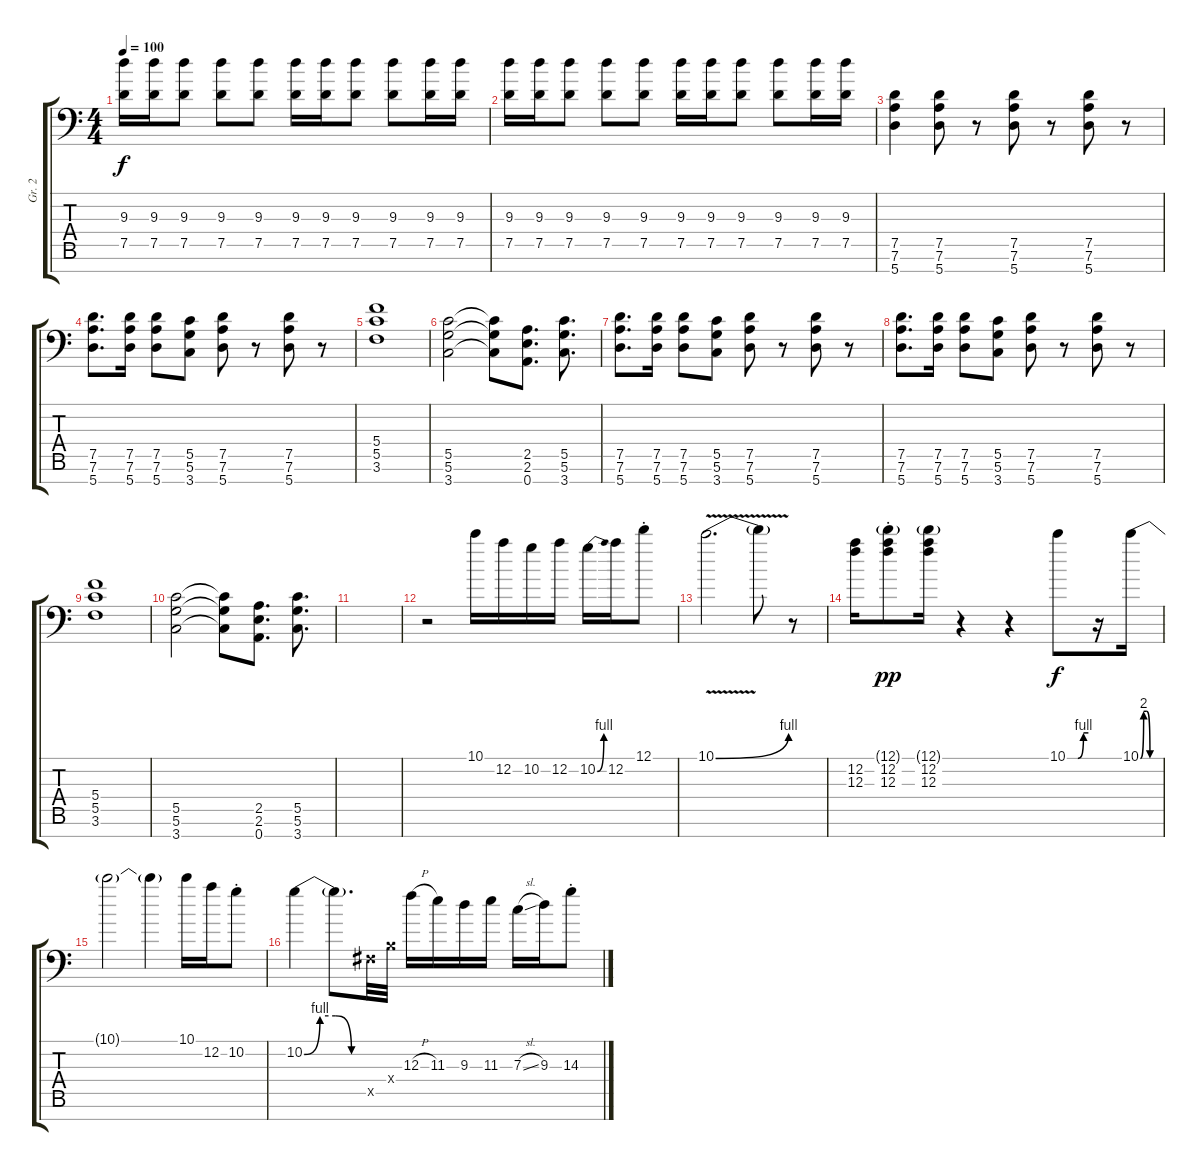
\track ("Gr. 2" "Gr. 2") {instrument overdrivenguitar}
\staff {score tabs}
\tuning (D4 A3 F3 C3 G2 D2 A1) {hide}
\ts (4 4)
\tempo 100
\clef f4
\ks c
(9.3 7.5).16{dy f} (9.3 7.5).16 (9.3 7.5).8 (9.3 7.5).8 (9.3 7.5).8 (9.3 7.5).16 (9.3 7.5).16 (9.3 7.5).8 (9.3 7.5).8 (9.3 7.5).16 (9.3 7.5).16 |
(9.3 7.5).16 (9.3 7.5).16 (9.3 7.5).8 (9.3 7.5).8 (9.3 7.5).8 (9.3 7.5).16 (9.3 7.5).16 (9.3 7.5).8 (9.3 7.5).8 (9.3 7.5).16 (9.3 7.5).16 |
(7.5 7.6 5.7).4 (7.5 7.6 5.7).8 r.8 (7.5 7.6 5.7).8 r.8 (7.5 7.6 5.7).8 r.8 |
(7.5 7.6 5.7).8{d} (7.5 7.6 5.7).16 (7.5 7.6 5.7).8 (5.5 5.6 3.7).8 (7.5 7.6 5.7).8 r.8 (7.5 7.6 5.7).8 r.8 |
(5.4 5.5 3.6).1 |
(5.5 5.6 3.7).2 (5.5{t} 5.6{t} 3.7{t}).8 (2.5 2.6 0.7).8{d} (5.5 5.6 3.7).8{d} |
(7.5 7.6 5.7).8{d} (7.5 7.6 5.7).16 (7.5 7.6 5.7).8 (5.5 5.6 3.7).8 (7.5 7.6 5.7).8 r.8 (7.5 7.6 5.7).8 r.8 |
(7.5 7.6 5.7).8{d} (7.5 7.6 5.7).16 (7.5 7.6 5.7).8 (5.5 5.6 3.7).8 (7.5 7.6 5.7).8 r.8 (7.5 7.6 5.7).8 r.8 |
(5.4 5.5 3.6).1 |
(5.5 5.6 3.7).2 (5.5{t} 5.6{t} 3.7{t}).8 (2.5 2.6 0.7).8{d} (5.5 5.6 3.7).8{d} |
|
r.2 10.1.16{volume 16} 12.2.16 10.2.16 12.2.16 10.2{be (bend 0 0 60 4)}.16 12.2.16 12.1{st}.8 |
10.1{be (bend 0 0 60 4) v}.2{d} 10.1{t}.8 r.8 |
(12.2 12.3).16 (12.1{g st} 12.2{st} 12.3{st}).8{dy pp} (12.1{g} 12.2 12.3).16 r.4 r.4 10.1{be (custom 0 0 30 0 46 4 60 4)}.8{dy f} r.16 10.1{be (custom 0 0 10 8 20 8 30 0 39 0 41 0 43 0 45 0 47 0 49 0 51 0 53 0 55 0 57 0 60 0)}.16 |
10.1{t}.2 10.1{t}.4 10.1.16 12.2.16 10.2{st}.8 |
10.2{be (custom 0 0 15 4 30 4 45 0 60 0)}.4 10.2{t}.8{d} -1.5{x}.32 -1.4{x}.32 12.3{h}.16 11.3.16 9.3.16 11.3.16 7.3{sl}.16 9.3.16 14.3{st}.8
